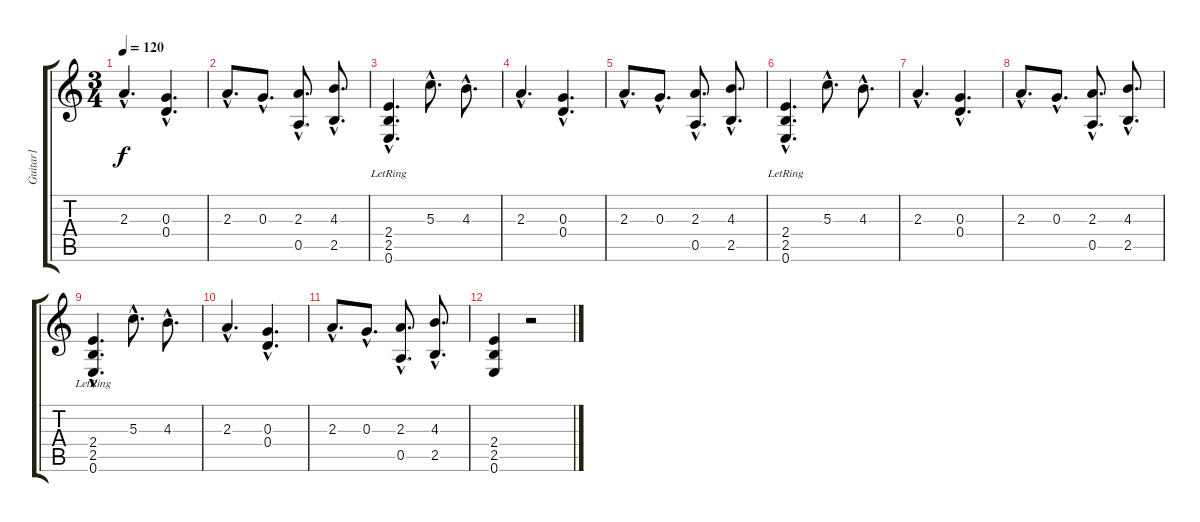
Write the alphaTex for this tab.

\track ("Guitar1" "Guitar1") {instrument distortionguitar}
\staff {score tabs}
\tuning (E4 B3 G3 D3 A2 E2) {hide}
\ts (3 4)
\tempo 120
\clef g2
\ks c
2.3{hac}.4{d dy f} (0.3{hac} 0.4{hac}).4{d} |
2.3{hac}.8{d} 0.3{hac}.8{d} (2.3{hac} 0.5{hac}).8{d} (4.3{hac} 2.5{hac}).8{d} |
(2.4{hac} 2.5{hac} 0.6{hac lr}).4{d} 5.3{hac}.8{d} 4.3{hac}.8{d} |
2.3{hac}.4{d} (0.3{hac} 0.4{hac}).4{d} |
2.3{hac}.8{d} 0.3{hac}.8{d} (2.3{hac} 0.5{hac}).8{d} (4.3{hac} 2.5{hac}).8{d} |
(2.4{hac} 2.5{hac} 0.6{hac lr}).4{d} 5.3{hac}.8{d} 4.3{hac}.8{d} |
2.3{hac}.4{d} (0.3{hac} 0.4{hac}).4{d} |
2.3{hac}.8{d} 0.3{hac}.8{d} (2.3{hac} 0.5{hac}).8{d} (4.3{hac} 2.5{hac}).8{d} |
(2.4{hac} 2.5{hac} 0.6{hac lr}).4{d} 5.3{hac}.8{d} 4.3{hac}.8{d} |
2.3{hac}.4{d} (0.3{hac} 0.4{hac}).4{d} |
2.3{hac}.8{d} 0.3{hac}.8{d} (2.3{hac} 0.5{hac}).8{d} (4.3{hac} 2.5{hac}).8{d} |
(2.4 2.5 0.6).4 r.2
